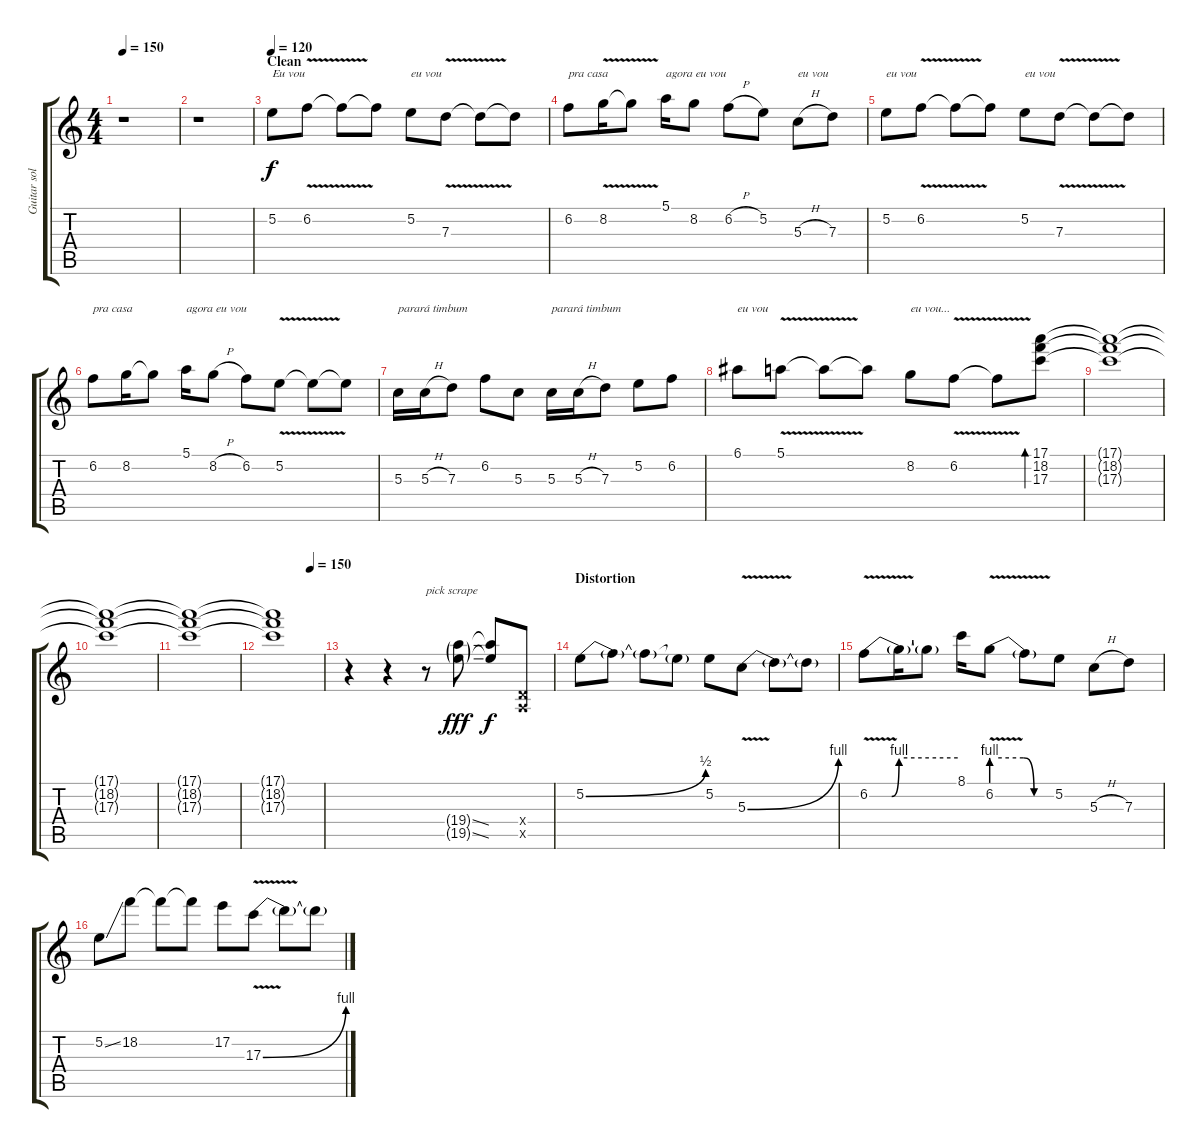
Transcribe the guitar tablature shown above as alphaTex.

\track ("Guitar solo" "Guitar sol") {instrument overdrivenguitar}
\staff {score tabs}
\tuning (E4 B3 G3 D3 A2 E2) {hide}
\ts (4 4)
\tempo 150
\clef g2
\ks c
r.1{dy f instrument overdrivenguitar} |
r.1 |
\section ("" "Clean")
\tempo 120
5.2.8{txt "Eu vou" instrument acousticguitarsteel} 6.2{v}.8 6.2{t}.8 6.2{t}.8 5.2.8{txt "eu vou"} 7.3{v}.8 7.3{t}.8 7.3{t}.8 |
6.2.8{txt "pra casa"} 8.2{v}.16 8.2{t}.8 5.1.16{txt "agora eu vou"} 8.2.8 6.2{h}.8 5.2.8 5.3{h}.8{txt "eu vou"} 7.3.8 |
5.2.8{txt "eu vou"} 6.2{v}.8 6.2{t}.8 6.2{t}.8 5.2.8{txt "eu vou"} 7.3{v}.8 7.3{t}.8 7.3{t}.8 |
6.2.8{txt "pra casa"} 8.2.16 8.2{t}.8 5.1.16{txt "agora eu vou"} 8.2{h}.8 6.2.8 5.2{v}.8 5.2{t}.8 5.2{t}.8 |
5.3.16{txt "parará timbum"} 5.3{h}.16 7.3.8 6.2.8 5.3.8 5.3.16{txt "parará timbum"} 5.3{h}.16 7.3.8 5.2.8 6.2.8 |
6.1.8{txt "eu vou"} 5.1{v}.8 5.1{t}.8 5.1{t}.8 8.2.8{txt "eu vou..."} 6.2{v}.8 6.2{t}.8 (17.1 18.2 17.3).8{bd 480} |
(17.1{t} 18.2{t} 17.3{t}).1 |
(17.1{t} 18.2{t} 17.3{t}).1 |
(17.1{t} 18.2{t} 17.3{t}).1 |
\tempo (150 0.75)
(17.1{t} 18.2{t} 17.3{t}).1 |
r.4 r.4 r.8{txt "pick scrape" instrument guitarharmonics} (19.4{ss g} 19.5{ss g}).8{dy fff} (19.4{t} 19.5{t}).8{dy f} (0.4{x} 0.5{x}).8 |
\section ("" "Distortion")
5.2{be (bend 0 0 60 2)}.8{instrument overdrivenguitar} 5.2{t}.8 5.2{t}.8 5.2{t}.8 5.2.8 5.3{be (bend 0 0 60 4) v}.8 5.3{t}.8 5.3{t}.8 |
6.2{be (custom 0 0 15 0 20 4 60 4) v}.8 6.2{t}.16 6.2{t}.8 8.1.16 6.2{be (custom 0 4 30 4 40 0 60 0) v}.8 6.2{t}.8 5.2.8 5.3{h}.8 7.3.8 |
5.2{ss}.8 18.2.8 18.2{t}.8 18.2{t}.8 17.2.8 17.3{be (bend 0 0 60 4) v}.8 17.3{t}.8 17.3{t}.8
